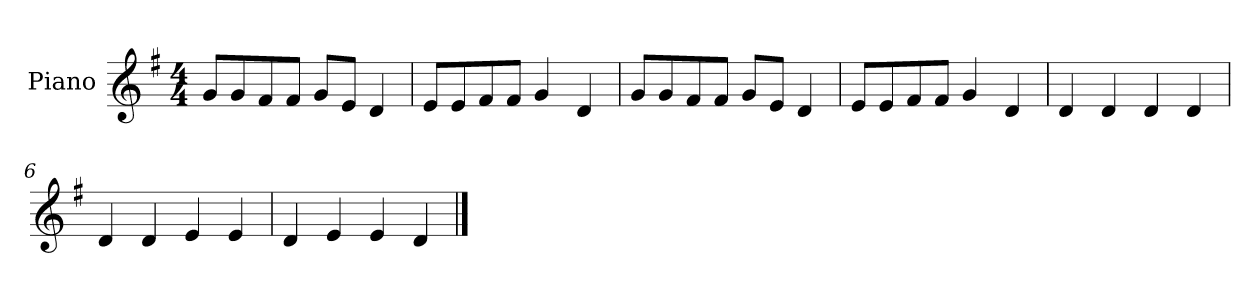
**kern
*part1
*staff1
*I"Piano
*I'P-no
*clefG2
*k[f#]
*M4/4
*MM90
=1
8g/L
8g/
8f#/
8f#/J
8g/L
8e/J
4d/
=2
8e/L
8e/
8f#/
8f#/J
4g/
4d/
=3
8g/L
8g/
8f#/
8f#/J
8g/L
8e/J
4d/
=4
8e/L
8e/
8f#/
8f#/J
4g/
4d/
=5
4d/
4d/
4d/
4d/
=6
4d/
4d/
4e/
4e/
!!LO:LB:g=z
=7
4d/
4e/
4e/
4d/
==
*-
